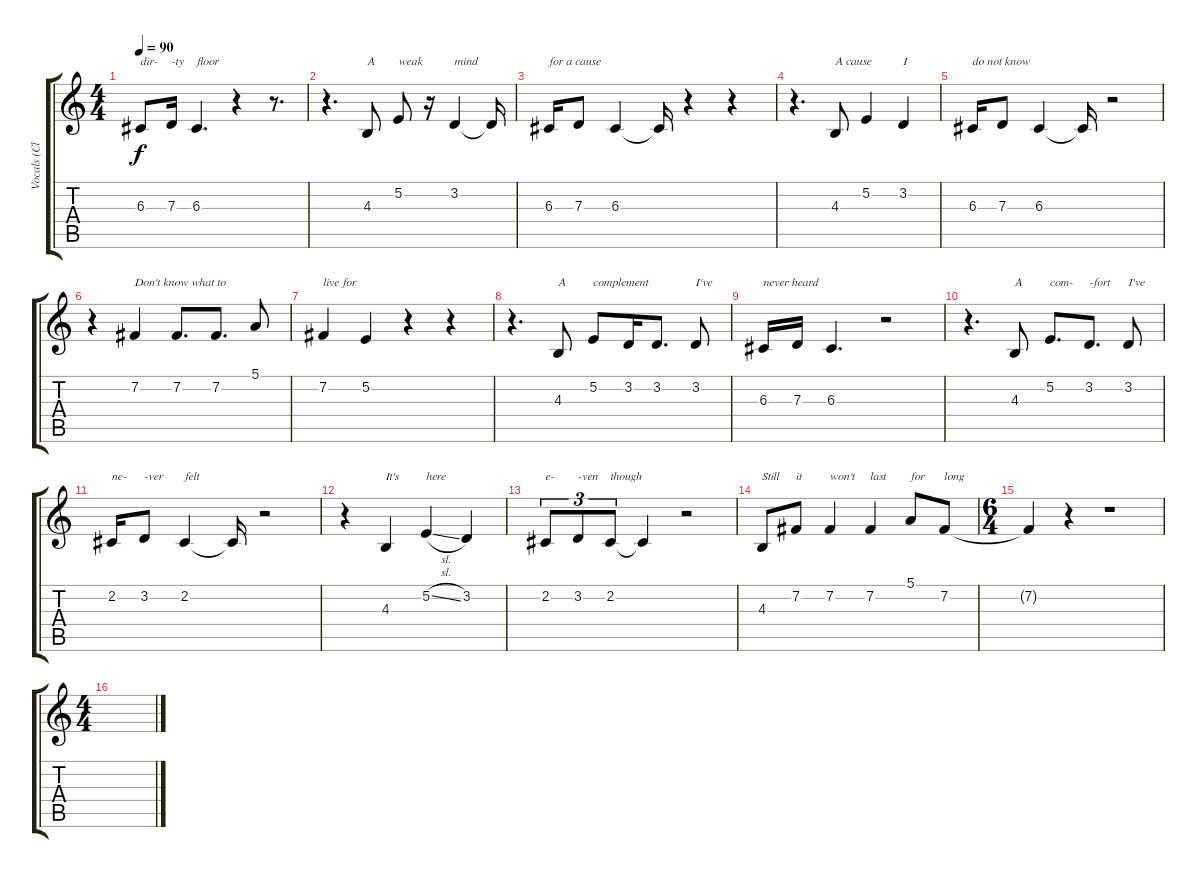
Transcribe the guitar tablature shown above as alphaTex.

\track ("Vocals (Clean)" "Vocals (Cl") {instrument lead3calliope}
\staff {score tabs}
\tuning (E4 B3 G3 D3 A2 E2) {hide}
\ts (4 4)
\tempo 90
\clef g2
\ks c
6.3.8{txt "dir-" dy f} 7.3.16{txt "-ty"} 6.3.4{d txt "floor"} r.4 r.8{d} |
r.4{d} 4.3.8{txt "A"} 5.2.8{txt "weak"} r.16 3.2.4{txt "mind"} 3.2{t}.16 |
6.3.16{txt "for a cause"} 7.3.8 6.3.4 6.3{t}.16 r.4 r.4 |
r.4{d} 4.3.8{txt "A cause"} 5.2.4 3.2.4{txt "I"} |
6.3.16{txt "do not know"} 7.3.8 6.3.4 6.3{t}.16 r.2 |
r.4 7.2.4{txt "Don't know what to"} 7.2.8{d} 7.2.8{d} 5.1.8 |
7.2.4{txt "live for"} 5.2.4 r.4 r.4 |
r.4{d} 4.3.8{txt "A"} 5.2.8{txt "complement"} 3.2.16 3.2.8{d} 3.2.8{txt "I've"} |
6.3.16{txt "never heard"} 7.3.16 6.3.4{d} r.2 |
r.4{d} 4.3.8{txt "A"} 5.2.8{d txt "com-"} 3.2.8{d txt "-fort"} 3.2.8{txt "I've"} |
2.2.16{txt "ne-"} 3.2.8{txt "-ver"} 2.2.4{txt "felt"} 2.2{t}.16 r.2 |
r.4 4.3.4{txt "It's"} 5.2{sl}.4{txt "here"} 3.2.4 |
2.2.8{tu (3 2) txt "e-"} 3.2.8{tu (3 2) txt "-ven"} 2.2.8{tu (3 2) txt "though"} 2.2{t}.4 r.2 |
4.3.8{txt "Still"} 7.2.8{txt "it"} 7.2.4{txt "won't"} 7.2.4{txt "last"} 5.1.8{txt "for"} 7.2.8{txt "long"} |
\ts (6 4)
7.2{t}.4 r.4 r.1 |
\ts (4 4)
